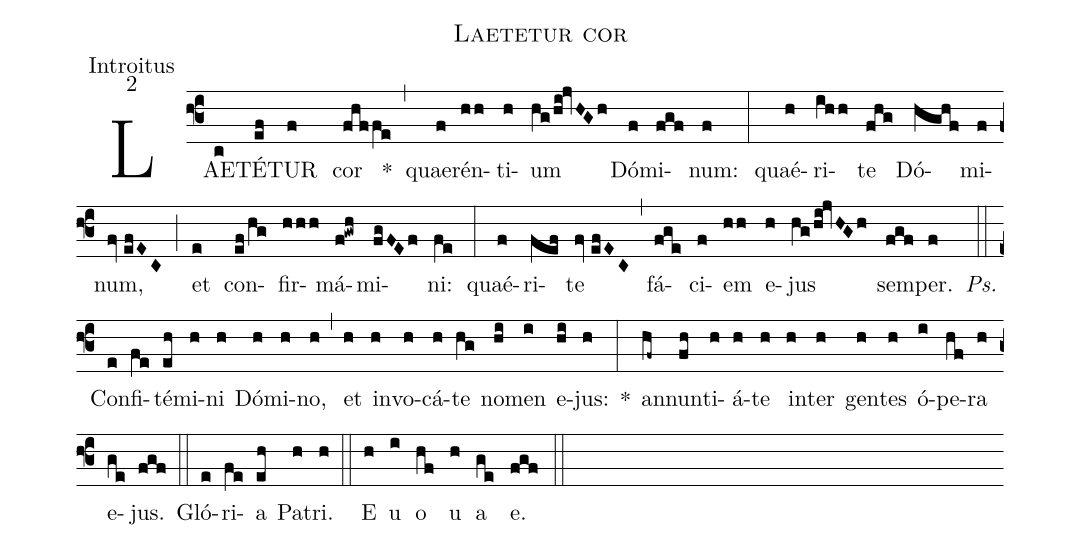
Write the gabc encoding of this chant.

name:Laetetur cor;
office-part:Introitus;
mode:2;
%%
(f3) LAE(c)TÉ(ef)TUR(f) cor(fhffe) *(,) quae(f)rén(hh)ti(h)um(hg/hi!jvHGh) Dó(f)mi(fgf)num:(f) (:) quaé(h)ri(ihh)te(fhg) Dó(hghf)mi(f)num,(fv//efEC) (;) et(e) con(ef/hg)fir(hhh)má(f!gwh)mi(fgFEf)ni:(fe) (:) quaé(f)ri(fef)te(fv//efEC) (,) fá(fge)ci(f)em(hh) e(h)jus(hg/hi!jvHGh) sem(fgf)per.(f) <i>Ps.</i>(::) Con(e)fi(fe)té(eh)mi(h)ni(h) Dó(h)mi(h)no,(h) (,) et(h) in(h)vo(h)cá(h)te(hg) no(hi)men(i) e(hi)jus:(h) *(:) an(hf~)nun(fh)ti(h)á(h)te(h) in(h)ter(h) gen(h)tes(h) ó(i)pe(hf)ra(h) e(ge)jus.(fgf) (::) Gló(e)ri(fe)a(eh) Pa(h)tri.(h) (::) E(h) u(i) o(hf) u(h) a(ge) e.(fgf) (::)
